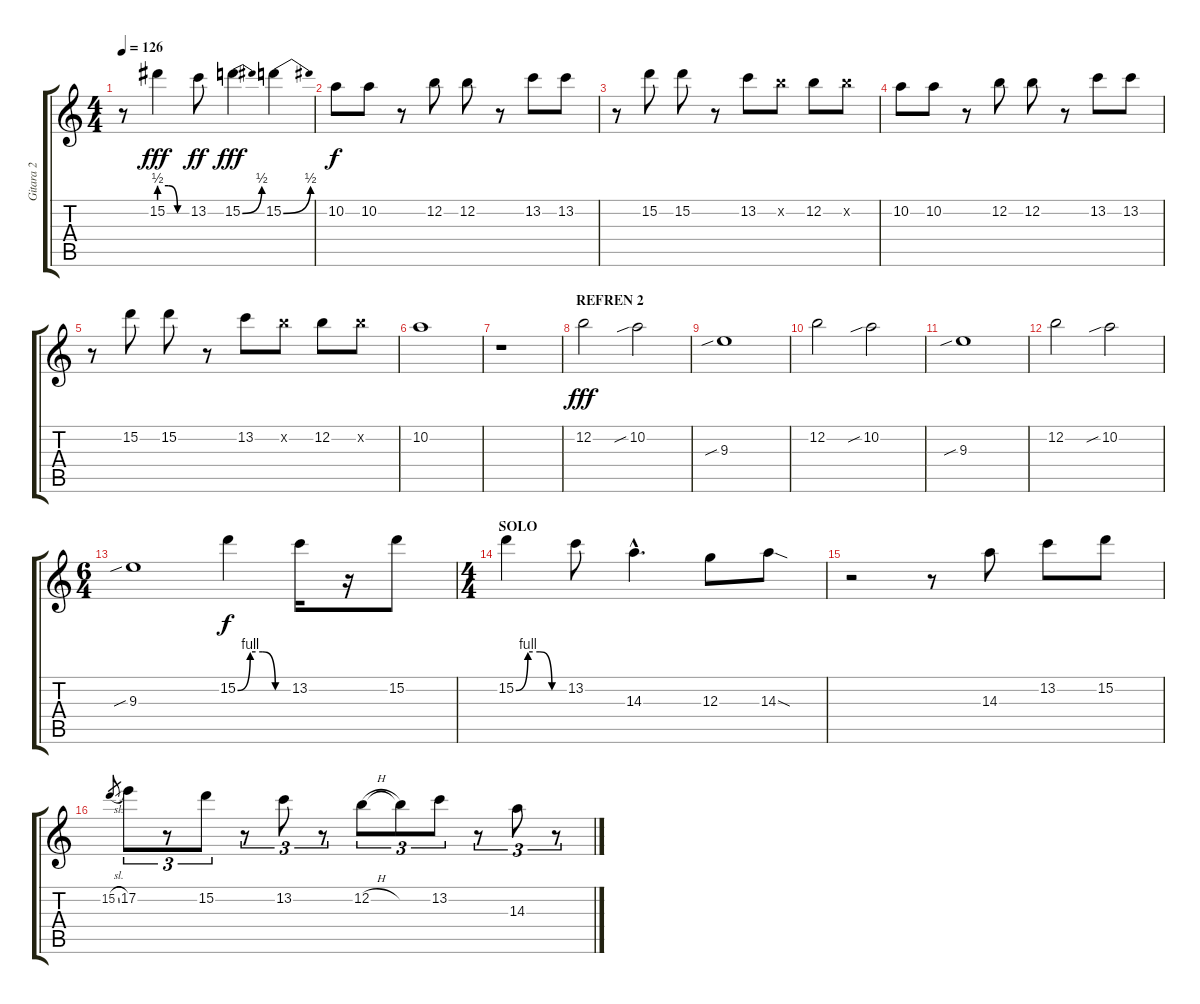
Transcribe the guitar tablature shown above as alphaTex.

\track ("Gitara 2" "Gitara 2") {instrument electricguitarjazz}
\staff {score tabs}
\tuning (E4 B3 G3 D3 A2 E2) {hide}
\ts (4 4)
\tempo 126
\clef g2
\ks c
r.8{dy mp} 15.2{be (custom 0 2 20 2 40 0 60 0)}.4{dy fff} 13.2.8{dy ff} 15.2{be (bend 0 0 60 2)}.4{dy fff} 15.2{be (bend 0 0 60 2)}.4 |
10.2.8{dy f volume 9 instrument electricguitarjazz} 10.2.8 r.8 12.2.8 12.2.8 r.8 13.2.8 13.2.8 |
r.8 15.2.8 15.2.8 r.8 13.2.8 12.2{x}.8 12.2.8 12.2{x}.8 |
10.2.8 10.2.8 r.8 12.2.8 12.2.8 r.8 13.2.8 13.2.8 |
r.8 15.2.8 15.2.8 r.8 13.2.8 12.2{x}.8 12.2.8 12.2{x}.8 |
10.2.1 |
r.1 |
\section ("" "REFREN 2")
12.2.2{dy fff volume 9 instrument electricguitarclean} 10.2{sib}.2 |
9.3{sib}.1 |
12.2.2{volume 7 instrument electricguitarclean} 10.2{sib}.2 |
9.3{sib}.1 |
12.2.2{volume 7 instrument electricguitarclean} 10.2{sib}.2 |
\ts (6 4)
9.3{sib}.1 15.2{be (custom 0 0 15 4 30 4 45 0 60 0)}.4{dy f volume 12 instrument electricguitarjazz} 13.2.16 r.16 15.2.8 |
\ts (4 4)
\section ("" "SOLO")
15.2{be (custom 0 0 15 4 30 4 45 0 60 0)}.4{volume 12 instrument electricguitarjazz} 13.2.8 14.3{hac}.4{d} 12.3.8 14.3{sod}.8 |
r.2 r.8 14.3.8 13.2.8 15.2.8 |
15.2{sl}.8{gr} 17.2.8{tu (3 2)} r.8{tu (3 2)} 15.2.8{tu (3 2)} r.8{tu (3 2)} 13.2.8{tu (3 2)} r.8{tu (3 2)} 12.2{h}.8{tu (3 2)} 12.2{t}.8{tu (3 2)} 13.2.8{tu (3 2)} r.8{tu (3 2)} 14.3.8{tu (3 2)} r.8{tu (3 2)}
